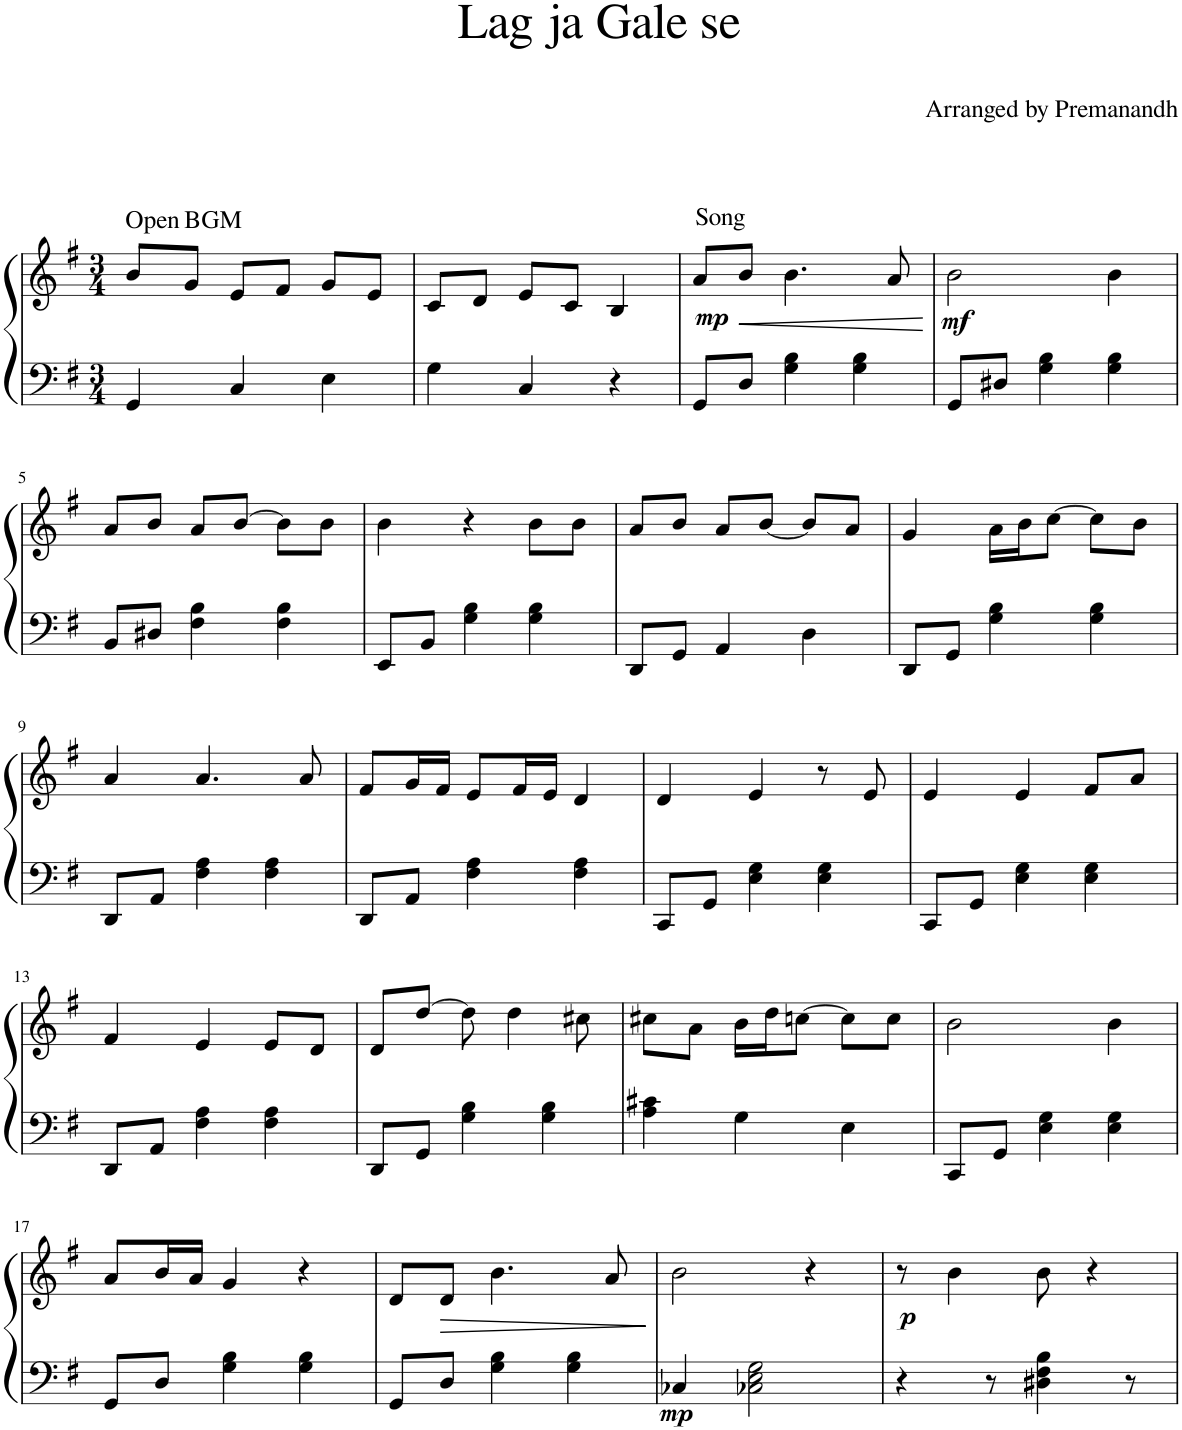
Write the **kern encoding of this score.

**kern	**kern	**dynam	**harte
*part1	*part1	*part1	*part1
*staff2	*staff1	*staff1/2	*
*I"Piano	*	*	*
*I'Pno.	*	*	*
*clefF4	*clefG2	*	*
*k[f#]	*k[f#]	*	*
*M3/4	*M3/4	*	*
=1	=1	=1	=1
!	!	!	!LO:H:kt=Open
4GG/	8b/L	.	N
!	!	!	!LO:H:kt=GM
.	8g/J	.	.
4C/	8e/L	.	.
.	8f#/J	.	.
4E\	8g/L	.	.
.	8e/J	.	.
=2	=2	=2	=2
4G\	8c/L	.	.
.	8d/J	.	.
4C/	8e/L	.	.
.	8c/J	.	.
4r	4B/	.	.
=3	=3	=3	=3
!	!	!LO:DY:b	!LO:H:kt=Song
8GG/L	8a/L	mp	N
!	!	!LO:HP:b	!
8D/J	8b/J	<	.
4G\ 4B\	4.b\	.	.
4G\ 4B\	.	.	.
.	8a/	.	.
.	.	[	.
=4	=4	=4	=4
!	!	!LO:DY:b	!
8GG/L	2b\	mf	.
8D#X/J	.	.	.
4G\ 4B\	.	.	.
4G\ 4B\	4b\	.	.
!!LO:LB:g=z
=5	=5	=5	=5
8BB/L	8a/L	.	.
8D#X/J	8b/J	.	.
4F#\ 4B\	8a/L	.	.
.	[8b/J	.	.
4F#\ 4B\	8b\L]	.	.
.	8b\J	.	.
=6	=6	=6	=6
8EE/L	4b\	.	.
8BB/J	.	.	.
4G\ 4B\	4r	.	.
4G\ 4B\	8b\L	.	.
.	8b\J	.	.
=7	=7	=7	=7
8DD/L	8a/L	.	.
8GG/J	8b/J	.	.
4AA/	8a/L	.	.
.	[8b/J	.	.
4D\	8b/L]	.	.
.	8a/J	.	.
=8	=8	=8	=8
8DD/L	4g/	.	.
8GG/J	.	.	.
4G\ 4B\	16a\LL	.	.
.	16b\J	.	.
.	[8cc\J	.	.
4G\ 4B\	8cc\L]	.	.
.	8b\J	.	.
!!LO:LB:g=z
=9	=9	=9	=9
8DD/L	4a/	.	.
8AA/J	.	.	.
4F#\ 4A\	4.a/	.	.
4F#\ 4A\	.	.	.
.	8a/	.	.
=10	=10	=10	=10
8DD/L	8f#/L	.	.
8AA/J	16g/L	.	.
.	16f#/JJ	.	.
4F#\ 4A\	8e/L	.	.
.	16f#/L	.	.
.	16e/JJ	.	.
4F#\ 4A\	4d/	.	.
=11	=11	=11	=11
8CC/L	4d/	.	.
8GG/J	.	.	.
4E\ 4G\	4e/	.	.
4E\ 4G\	8r	.	.
.	8e/	.	.
=12	=12	=12	=12
8CC/L	4e/	.	.
8GG/J	.	.	.
4E\ 4G\	4e/	.	.
4E\ 4G\	8f#/L	.	.
.	8a/J	.	.
!!LO:LB:g=z
=13	=13	=13	=13
8DD/L	4f#/	.	.
8AA/J	.	.	.
4F#\ 4A\	4e/	.	.
4F#\ 4A\	8e/L	.	.
.	8d/J	.	.
=14	=14	=14	=14
8DD/L	8d/L	.	.
8GG/J	[8dd/J	.	.
4G\ 4B\	8dd\]	.	.
.	4dd\	.	.
4G\ 4B\	.	.	.
.	8cc#X\	.	.
=15	=15	=15	=15
4A\ 4c#X\	8cc#X\L	.	.
.	8a\J	.	.
4G\	16b\LL	.	.
.	16dd\J	.	.
.	[8ccn\J	.	.
4E\	8cc\L]	.	.
.	8cc\J	.	.
=16	=16	=16	=16
8CC/L	2b\	.	.
8GG/J	.	.	.
4E\ 4G\	.	.	.
4E\ 4G\	4b\	.	.
!!LO:LB:g=z
=17	=17	=17	=17
8GG/L	8a/L	.	.
8D/J	16b/L	.	.
.	16a/JJ	.	.
4G\ 4B\	4g/	.	.
4G\ 4B\	4r	.	.
=18	=18	=18	=18
8GG/L	8d/L	.	.
!	!	!LO:HP:b	!
8D/J	8d/J	>	.
4G\ 4B\	4.b\	.	.
4G\ 4B\	.	.	.
.	8a/	.	.
.	.	]	.
=19	=19	=19	=19
!	!	!LO:DY:b=2	!
4C-X/	2b\	mp	.
2C-X\ 2E\ 2G\	.	.	.
.	4r	.	.
=20	=20	=20	=20
!	!	!LO:DY:b	!
4r	8r	p	.
.	4b\	.	.
8r	.	.	.
4D#X\ 4F#\ 4B\	8b\	.	.
.	4r	.	.
8r	.	.	.
=	=	=	=
*-	*-	*-	*-
